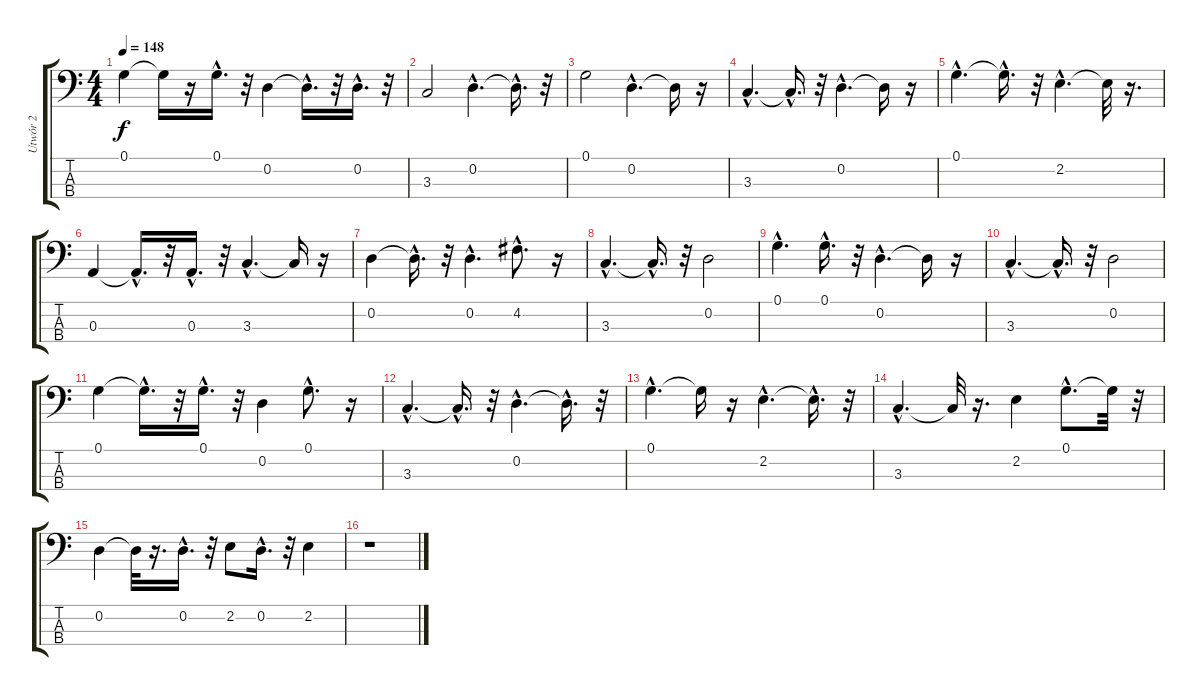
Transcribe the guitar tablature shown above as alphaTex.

\track ("Utwór 2" "Utwór 2") {instrument fretlessbass}
\staff {score tabs}
\tuning (G2 D2 A1 E1) {hide}
\ts (4 4)
\tempo 148
\clef f4
\ks c
0.1.4{dy f} 0.1{t}.16 r.16 0.1{hac}.16{d} r.32 0.2.4 0.2{hac t}.16{d} r.32 0.2{hac}.16{d} r.32 |
3.3.2 0.2{hac}.4{d} 0.2{hac t}.16{d} r.32 |
0.1.2 0.2{hac}.4{d} 0.2{t}.16 r.16 |
3.3{hac}.4{d} 3.3{hac t}.16{d} r.32 0.2{hac}.4{d} 0.2{t}.16 r.16 |
0.1{hac}.4{d} 0.1{hac t}.16{d} r.32 2.2{hac}.4{d} 2.2{t}.32 r.16{d} |
0.3.4 0.3{hac t}.16{d} r.32 0.3{hac}.16{d} r.32 3.3{hac}.4{d} 3.3{t}.16 r.16 |
0.2.4 0.2{hac t}.16{d} r.32 0.2{hac}.4{d} 4.2{hac}.8{d} r.16 |
3.3{hac}.4{d} 3.3{hac t}.16{d} r.32 0.2.2 |
0.1{hac}.4{d} 0.1{hac}.16{d} r.32 0.2{hac}.4{d} 0.2{t}.16 r.16 |
3.3{hac}.4{d} 3.3{hac t}.16{d} r.32 0.2.2 |
0.1.4 0.1{hac t}.16{d} r.32 0.1{hac}.16{d} r.32 0.2.4 0.1{hac}.8{d} r.16 |
3.3{hac}.4{d} 3.3{hac t}.16{d} r.32 0.2{hac}.4{d} 0.2{hac t}.16{d} r.32 |
0.1{hac}.4{d} 0.1{t}.16 r.16 2.2{hac}.4{d} 2.2{hac t}.16{d} r.32 |
3.3{hac}.4{d} 3.3{t}.32 r.16{d} 2.2.4 0.1{hac}.8{d} 0.1{t}.32 r.32 |
0.2.4 0.2{t}.32 r.16{d} 0.2{hac}.16{d} r.32 2.2.8 0.2{hac}.16{d} r.32 2.2.4 |
r.1
